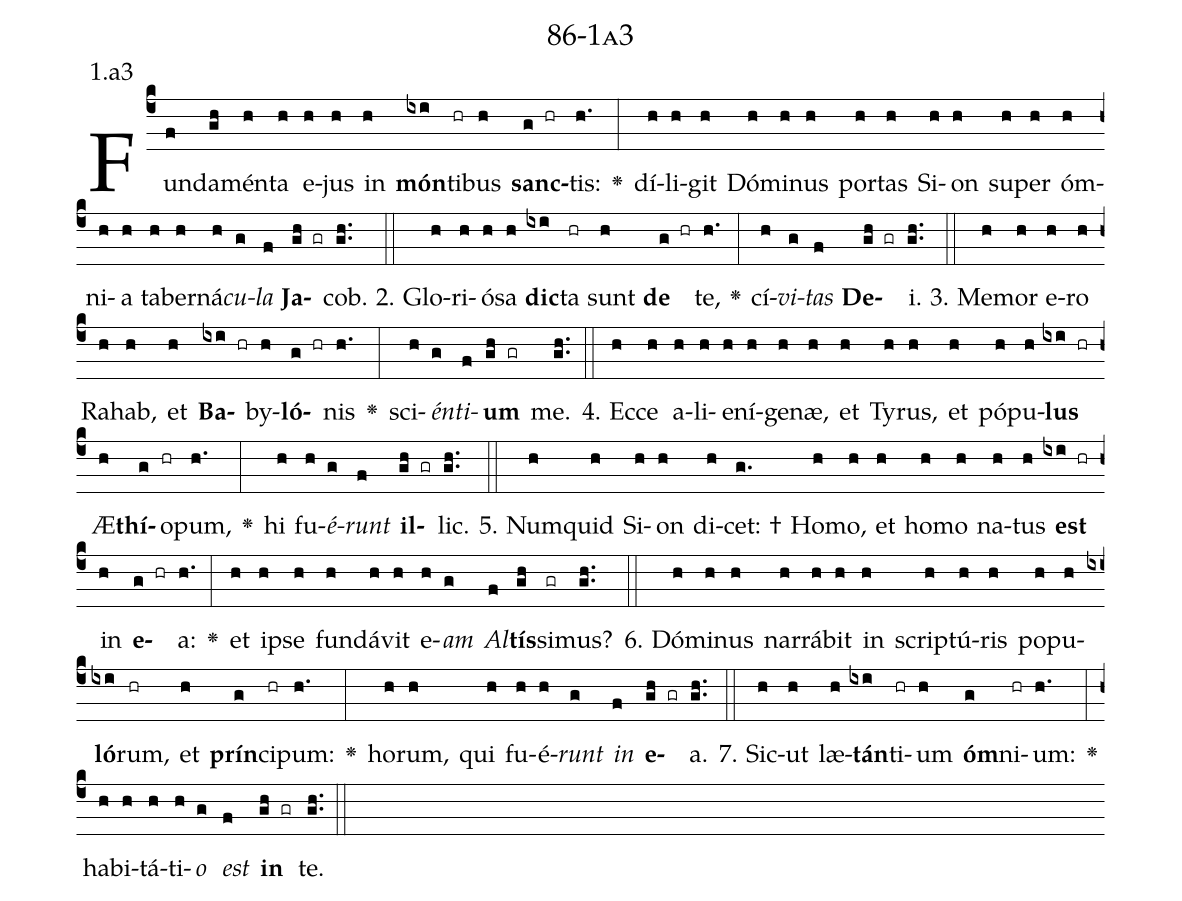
name: 86-1a3;
annotation: 1.a3;
%%
(c4)Fun(f)da(gh)mén(h)ta(h) e(h)jus(h) in(h) <b>món</b>(ixi)ti(hr)bus(h) <b>sanc</b>(g hr)tis:(h.) <v>\greheightstar</v>(:) dí(h)li(h)git(h) Dó(h)mi(h)nus(h) por(h)tas(h) Si(h)on(h) su(h)per(h) óm(h)ni(h)a(h) ta(h)ber(h)ná(h)<i>cu</i>(g)<i>la</i>(f) <b>Ja</b>(gh gr)cob.(gh..) (::)
2. Glo(h)ri(h)ó(h)sa(h) <b>dic</b>(ixi)ta(hr) sunt(h) <b>de</b>(g hr) te,(h.) <v>\greheightstar</v>(:) cí(h)<i>vi</i>(g)<i>tas</i>(f) <b>De</b>(gh gr)i.(gh..) (::)
3. Me(h)mor(h) e(h)ro(h) Ra(h)hab,(h) et(h) <b>Ba</b>(ixi hr)by(h)<b>ló</b>(g hr)nis(h.) <v>\greheightstar</v>(:) sci(h)<i>én</i>(g)<i>ti</i>(f)<b>um</b>(gh gr) me.(gh..) (::)
4. Ec(h)ce(h) a(h)li(h)e(h)ní(h)ge(h)næ,(h) et(h) Ty(h)rus,(h) et(h) pó(h)pu(h)<b>lus</b>(ixi hr) Æ(h)<b>thí</b>(g)o(hr)pum,(h.) <v>\greheightstar</v>(:) hi(h) fu(h)<i>é</i>(g)<i>runt</i>(f) <b>il</b>(gh gr)lic.(gh..) (::)
5. Num(h)quid(h) Si(h)on(h) di(h)cet: †(g.) Ho(h)mo,(h) et(h) ho(h)mo(h) na(h)tus(h) <b>est</b>(ixi hr) in(h) <b>e</b>(g hr)a:(h.) <v>\greheightstar</v>(:) et(h) ip(h)se(h) fun(h)dá(h)vit(h) e(h)<i>am</i>(g) <i>Al</i>(f)<b>tís</b>(gh)si(gr)mus?(gh..) (::)
6. Dó(h)mi(h)nus(h) nar(h)rá(h)bit(h) in(h) scrip(h)tú(h)ris(h) po(h)pu(h)<b>ló</b>(ixi)rum,(hr) et(h) <b>prín</b>(g)ci(hr)pum:(h.) <v>\greheightstar</v>(:) ho(h)rum,(h) qui(h) fu(h)é(h)<i>runt</i>(g) <i>in</i>(f) <b>e</b>(gh gr)a.(gh..) (::)
7. Sic(h)ut(h) læ(h)<b>tán</b>(ixi)ti(hr)um(h) <b>óm</b>(g)ni(hr)um:(h.) <v>\greheightstar</v>(:) ha(h)bi(h)tá(h)ti(h)<i>o</i>(g) <i>est</i>(f) <b>in</b>(gh gr) te.(gh..) (::)
